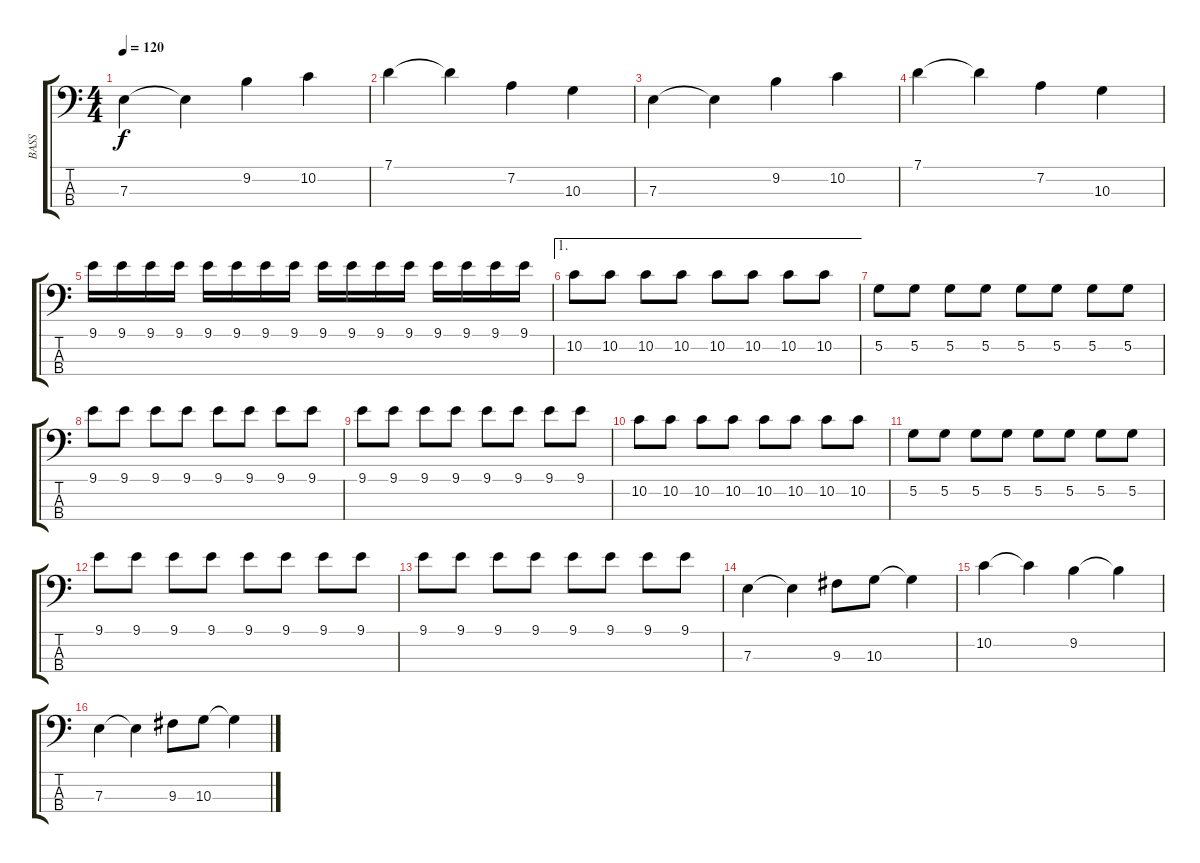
\track ("BASS" "BASS") {instrument electricbassfinger}
\staff {score tabs}
\tuning (G2 D2 A1 E1) {hide}
\ts (4 4)
\tempo 120
\clef f4
\ks c
7.3.4{dy f} 7.3{t}.4 9.2.4 10.2.4 |
7.1.4 7.1{t}.4 7.2.4 10.3.4 |
7.3.4 7.3{t}.4 9.2.4 10.2.4 |
7.1.4 7.1{t}.4 7.2.4 10.3.4 |
9.1.16 9.1.16 9.1.16 9.1.16 9.1.16 9.1.16 9.1.16 9.1.16 9.1.16 9.1.16 9.1.16 9.1.16 9.1.16 9.1.16 9.1.16 9.1.16 |
\ae 1
10.2.8 10.2.8 10.2.8 10.2.8 10.2.8 10.2.8 10.2.8 10.2.8 |
5.2.8 5.2.8 5.2.8 5.2.8 5.2.8 5.2.8 5.2.8 5.2.8 |
9.1.8 9.1.8 9.1.8 9.1.8 9.1.8 9.1.8 9.1.8 9.1.8 |
9.1.8 9.1.8 9.1.8 9.1.8 9.1.8 9.1.8 9.1.8 9.1.8 |
10.2.8 10.2.8 10.2.8 10.2.8 10.2.8 10.2.8 10.2.8 10.2.8 |
5.2.8 5.2.8 5.2.8 5.2.8 5.2.8 5.2.8 5.2.8 5.2.8 |
9.1.8 9.1.8 9.1.8 9.1.8 9.1.8 9.1.8 9.1.8 9.1.8 |
9.1.8 9.1.8 9.1.8 9.1.8 9.1.8 9.1.8 9.1.8 9.1.8 |
7.3.4 7.3{t}.4 9.3.8 10.3.8 10.3{t}.4 |
10.2.4 10.2{t}.4 9.2.4 9.2{t}.4 |
7.3.4 7.3{t}.4 9.3.8 10.3.8 10.3{t}.4
